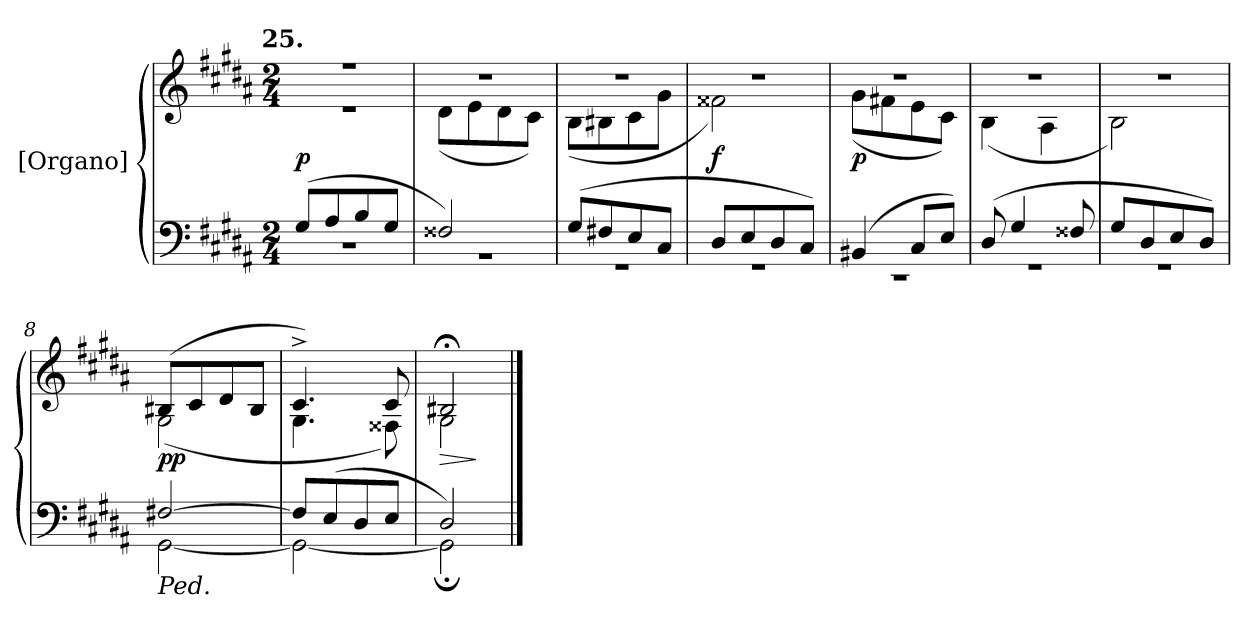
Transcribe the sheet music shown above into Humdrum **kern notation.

**kern	**kern	**dynam
*part2	*part1	*part1
*staff2	*staff1	*staff1
*I"[Organo]	*	*
*clefF4	*clefG2	*
*k[f#c#g#d#a#]	*k[f#c#g#d#a#]	*
!!LO:TX:omd:t=25.
*M2/4	*M2/4	*
=1	=1	=1
*^	*^	*
(8G#/L	2r	2r	2r	p
8A#/	.	.	.	.
8B/	.	.	.	.
8G#/J	.	.	.	.
=2	=2	=2	=2	=2
2F##X/)	2r	2r	(8d#\L	.
.	.	.	8e\	.
.	.	.	8d#\	.
.	.	.	8c#\J)	.
=3	=3	=3	=3	=3
(8G#/L	2r	2r	(8B\L	.
8F#X/	.	.	8B#X\	.
8E/	.	.	8c#\	.
8C#/J	.	.	8g#\J	.
=4	=4	=4	=4	=4
8D#/L	2r	2r	2f##X\)	f
8E/	.	.	.	.
8D#/	.	.	.	.
8C#/J)	.	.	.	.
=5	=5	=5	=5	=5
(4BB#X/	2r	2r	(8g#\L	p
.	.	.	8f#X\	.
8C#/L	.	.	8e\	.
8E/J)	.	.	8c#\J)	.
=6	=6	=6	=6	=6
(8D#/	2r	2r	(4B\	.
4G#/	.	.	.	.
.	.	.	4A#\	.
8F##X/	.	.	.	.
=7	=7	=7	=7	=7
8G#/L	2r	2r	2B\)	.
8D#/	.	.	.	.
8E/	.	.	.	.
8D#/J)	.	.	.	.
=8	=8	=8	=8	=8
!LO:TX:b:i:t=Ped.	!	!	!	!
[2F#X/	[2GG#\	(8B#X/L	(2G#\	pp
.	.	8c#/	.	.
.	.	8d#/	.	.
.	.	8B#/J	.	.
=9	=9	=9	=9	=9
8F#/L]	2GG#\_	4.c#^/)	4.G#\	.
(8E/	.	.	.	.
8D#/	.	.	.	.
8E/J	.	8c#/	8F##X\)	.
=10	=10	=10	=10	=10
!	!	!	!	!LO:HP:b
2D#/)	2GG#;<\]	2B#X;</	2G#\	>
*v	*v	*	*	*
*	*v	*v	*
.	.	]
==	==	==
*-	*-	*-
